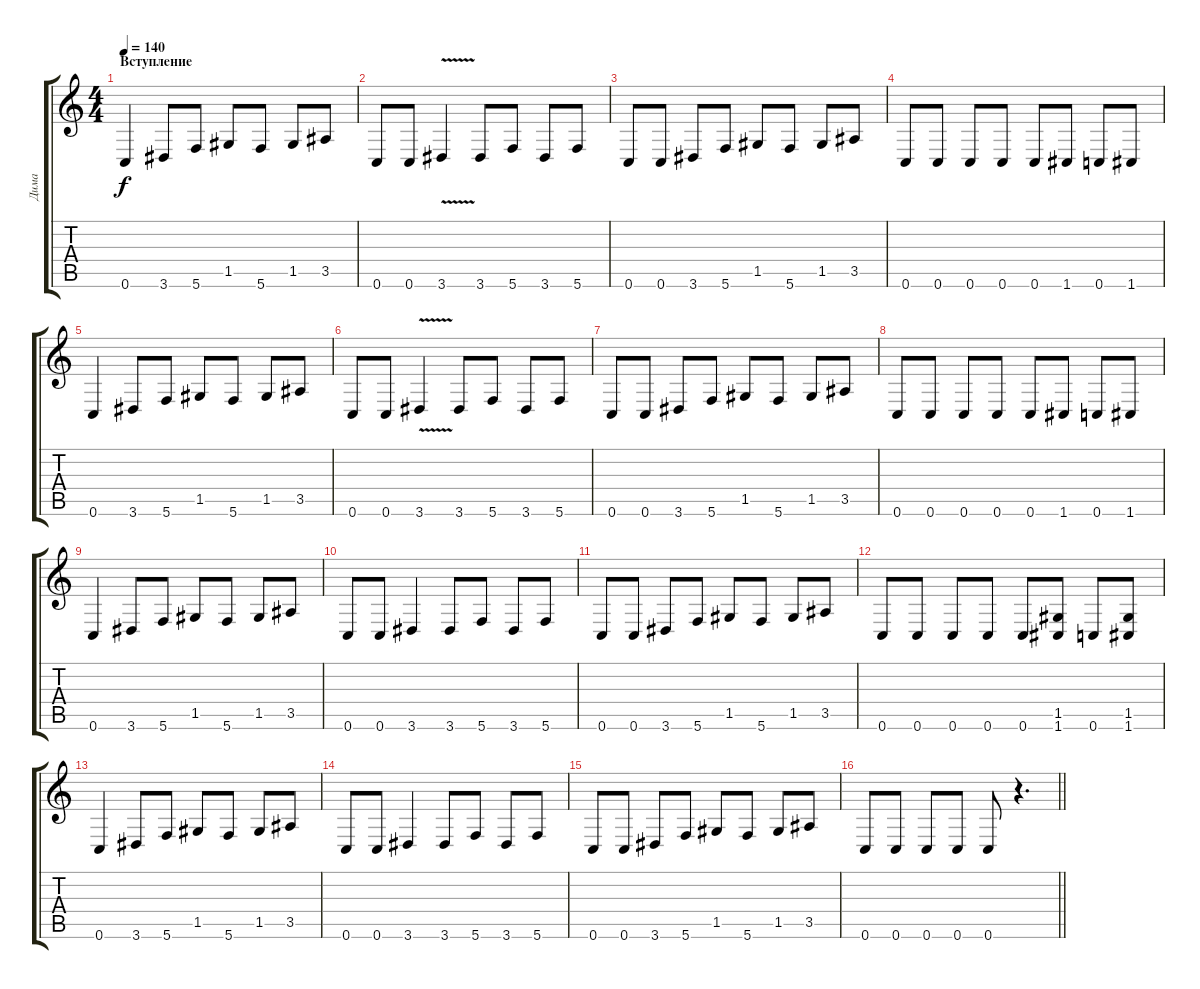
\track ("Дима" "Дима") {instrument overdrivenguitar}
\staff {score tabs}
\tuning (E4 C4 G3 C3 G2 C2) {hide}
\ts (4 4)
\section ("" "Вступление")
\tempo 140
\clef g2
\ks c
0.6.4{dy f balance 8 instrument overdrivenguitar} 3.6.8 5.6.8 1.5.8 5.6.8 1.5.8 3.5.8 |
0.6.8 0.6.8 3.6{v}.4 3.6.8 5.6.8 3.6.8 5.6.8 |
0.6.8 0.6.8 3.6.8 5.6.8 1.5.8 5.6.8 1.5.8 3.5.8 |
0.6.8 0.6.8 0.6.8 0.6.8 0.6.8 1.6.8 0.6.8 1.6.8 |
0.6.4 3.6.8 5.6.8 1.5.8 5.6.8 1.5.8 3.5.8 |
0.6.8 0.6.8 3.6{v}.4 3.6.8 5.6.8 3.6.8 5.6.8 |
0.6.8 0.6.8 3.6.8 5.6.8 1.5.8 5.6.8 1.5.8 3.5.8 |
0.6.8 0.6.8 0.6.8 0.6.8 0.6.8 1.6.8 0.6.8 1.6.8 |
0.6.4{balance 5} 3.6.8 5.6.8 1.5.8 5.6.8 1.5.8 3.5.8 |
0.6.8 0.6.8 3.6.4 3.6.8 5.6.8 3.6.8 5.6.8 |
0.6.8 0.6.8 3.6.8 5.6.8 1.5.8 5.6.8 1.5.8 3.5.8 |
0.6.8 0.6.8 0.6.8 0.6.8 0.6.8 (1.5 1.6).8 0.6.8 (1.5 1.6).8 |
0.6.4 3.6.8 5.6.8 1.5.8 5.6.8 1.5.8 3.5.8 |
0.6.8 0.6.8 3.6.4 3.6.8 5.6.8 3.6.8 5.6.8 |
0.6.8 0.6.8 3.6.8 5.6.8 1.5.8 5.6.8 1.5.8 3.5.8 |
\barLineRight lightlight
0.6.8 0.6.8 0.6.8 0.6.8 0.6.8 r.4{d}
